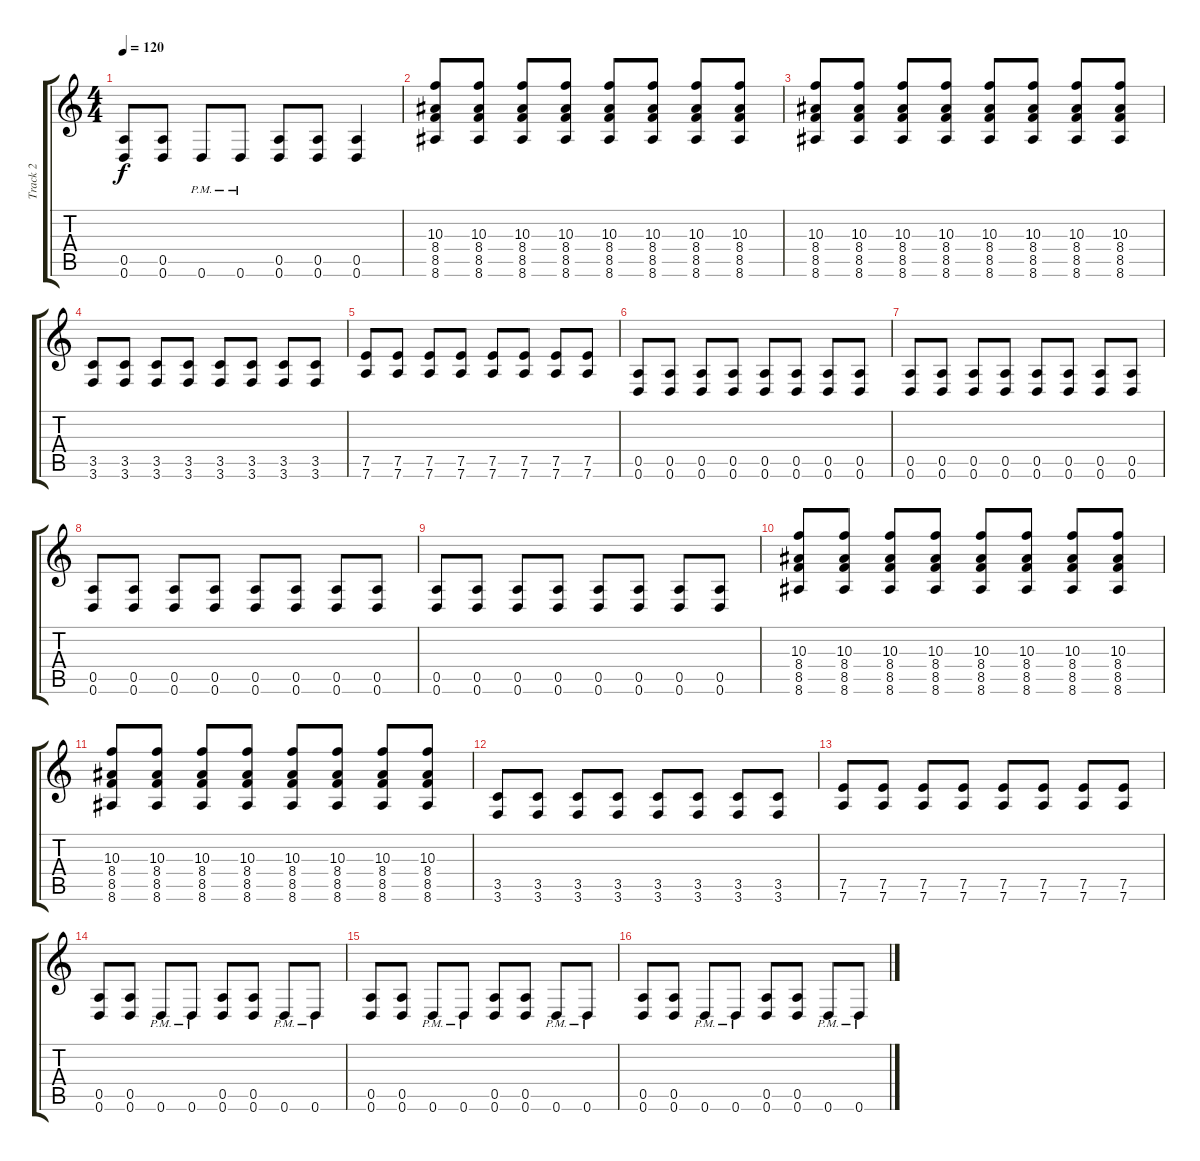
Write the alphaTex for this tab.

\track ("Track 2" "Track 2") {instrument distortionguitar}
\staff {score tabs}
\tuning (E4 B3 G3 D3 A2 D2) {hide}
\ts (4 4)
\tempo 120
\clef g2
\ks c
(0.5 0.6).8{dy f} (0.5 0.6).8 0.6{pm}.8 0.6{pm}.8 (0.5 0.6).8 (0.5 0.6).8 (0.5 0.6).4 |
(10.3 8.4 8.5 8.6).8 (10.3 8.4 8.5 8.6).8 (10.3 8.4 8.5 8.6).8 (10.3 8.4 8.5 8.6).8 (10.3 8.4 8.5 8.6).8 (10.3 8.4 8.5 8.6).8 (10.3 8.4 8.5 8.6).8 (10.3 8.4 8.5 8.6).8 |
(10.3 8.4 8.5 8.6).8 (10.3 8.4 8.5 8.6).8 (10.3 8.4 8.5 8.6).8 (10.3 8.4 8.5 8.6).8 (10.3 8.4 8.5 8.6).8 (10.3 8.4 8.5 8.6).8 (10.3 8.4 8.5 8.6).8 (10.3 8.4 8.5 8.6).8 |
(3.5 3.6).8 (3.5 3.6).8 (3.5 3.6).8 (3.5 3.6).8 (3.5 3.6).8 (3.5 3.6).8 (3.5 3.6).8 (3.5 3.6).8 |
(7.5 7.6).8 (7.5 7.6).8 (7.5 7.6).8 (7.5 7.6).8 (7.5 7.6).8 (7.5 7.6).8 (7.5 7.6).8 (7.5 7.6).8 |
(0.5 0.6).8{volume 7 balance 8} (0.5 0.6).8 (0.5 0.6).8 (0.5 0.6).8 (0.5 0.6).8 (0.5 0.6).8 (0.5 0.6).8 (0.5 0.6).8 |
(0.5 0.6).8 (0.5 0.6).8 (0.5 0.6).8 (0.5 0.6).8 (0.5 0.6).8 (0.5 0.6).8 (0.5 0.6).8 (0.5 0.6).8 |
(0.5 0.6).8 (0.5 0.6).8 (0.5 0.6).8 (0.5 0.6).8 (0.5 0.6).8 (0.5 0.6).8 (0.5 0.6).8 (0.5 0.6).8 |
(0.5 0.6).8 (0.5 0.6).8 (0.5 0.6).8 (0.5 0.6).8 (0.5 0.6).8 (0.5 0.6).8 (0.5 0.6).8 (0.5 0.6).8 |
(10.3 8.4 8.5 8.6).8 (10.3 8.4 8.5 8.6).8 (10.3 8.4 8.5 8.6).8 (10.3 8.4 8.5 8.6).8 (10.3 8.4 8.5 8.6).8 (10.3 8.4 8.5 8.6).8 (10.3 8.4 8.5 8.6).8 (10.3 8.4 8.5 8.6).8 |
(10.3 8.4 8.5 8.6).8 (10.3 8.4 8.5 8.6).8 (10.3 8.4 8.5 8.6).8 (10.3 8.4 8.5 8.6).8 (10.3 8.4 8.5 8.6).8 (10.3 8.4 8.5 8.6).8 (10.3 8.4 8.5 8.6).8 (10.3 8.4 8.5 8.6).8 |
(3.5 3.6).8 (3.5 3.6).8 (3.5 3.6).8 (3.5 3.6).8 (3.5 3.6).8 (3.5 3.6).8 (3.5 3.6).8 (3.5 3.6).8 |
(7.5 7.6).8 (7.5 7.6).8 (7.5 7.6).8 (7.5 7.6).8 (7.5 7.6).8 (7.5 7.6).8 (7.5 7.6).8 (7.5 7.6).8 |
(0.5 0.6).8{volume 2} (0.5 0.6).8 0.6{pm}.8 0.6{pm}.8 (0.5 0.6).8 (0.5 0.6).8 0.6{pm}.8 0.6{pm}.8 |
(0.5 0.6).8 (0.5 0.6).8 0.6{pm}.8 0.6{pm}.8 (0.5 0.6).8 (0.5 0.6).8 0.6{pm}.8 0.6{pm}.8 |
(0.5 0.6).8 (0.5 0.6).8 0.6{pm}.8 0.6{pm}.8 (0.5 0.6).8 (0.5 0.6).8 0.6{pm}.8 0.6{pm}.8
